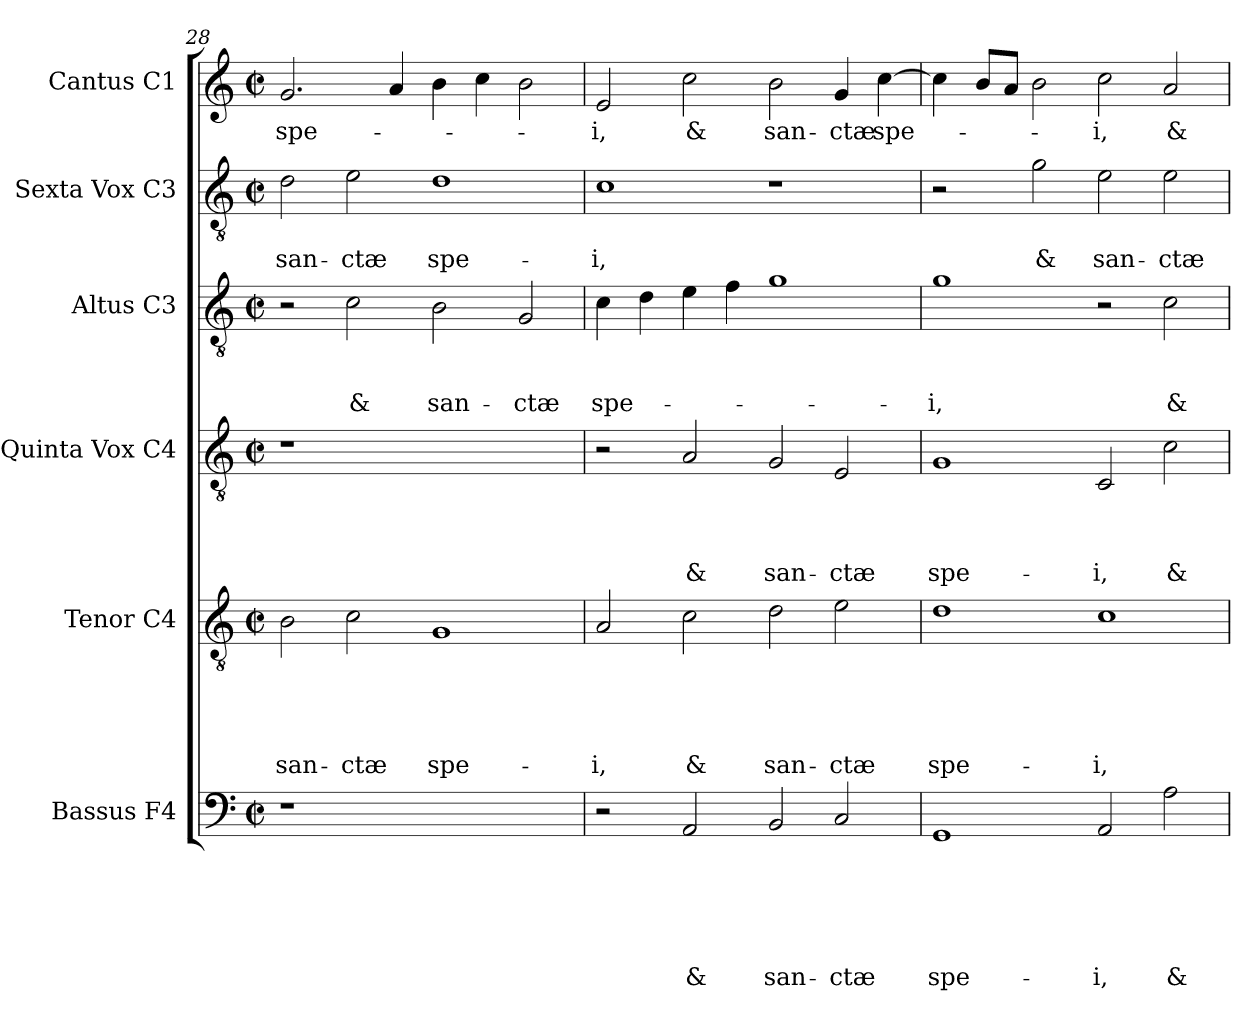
**kern	**text	**text	**text	**text	**text	**text	**kern	**text	**text	**text	**text	**text	**kern	**text	**text	**text	**text	**kern	**text	**text	**text	**kern	**text	**text	**kern	**text
*part6	*part6	*part6	*part6	*part6	*part6	*part6	*part5	*part5	*part5	*part5	*part5	*part5	*part4	*part4	*part4	*part4	*part4	*part3	*part3	*part3	*part3	*part2	*part2	*part2	*part1	*part1
*staff6	*staff6	*staff6	*staff6	*staff6	*staff6	*staff6	*staff5	*staff5	*staff5	*staff5	*staff5	*staff5	*staff4	*staff4	*staff4	*staff4	*staff4	*staff3	*staff3	*staff3	*staff3	*staff2	*staff2	*staff2	*staff1	*staff1
*I"Bassus F4	*	*	*	*	*	*	*I"Tenor C4	*	*	*	*	*	*I"Quinta Vox C4	*	*	*	*	*I"Altus C3	*	*	*	*I"Sexta Vox C3	*	*	*I"Cantus C1	*
*I'B	*	*	*	*	*	*	*I'T	*	*	*	*	*	*	*	*	*	*	*I'A	*	*	*	*	*	*	*I'C	*
*clefF4	*	*	*	*	*	*	*clefGv2	*	*	*	*	*	*clefGv2	*	*	*	*	*clefGv2	*	*	*	*clefGv2	*	*	*clefG2	*
*k[]	*	*	*	*	*	*	*k[]	*	*	*	*	*	*k[]	*	*	*	*	*k[]	*	*	*	*k[]	*	*	*k[]	*
*C:	*	*	*	*	*	*	*C:	*	*	*	*	*	*C:	*	*	*	*	*C:	*	*	*	*C:	*	*	*C:	*
*M2/2	*	*	*	*	*	*	*M2/2	*	*	*	*	*	*M2/2	*	*	*	*	*M2/2	*	*	*	*M2/2	*	*	*M2/2	*
*met(c|)	*	*	*	*	*	*	*met(c|)	*	*	*	*	*	*met(c|)	*	*	*	*	*met(c|)	*	*	*	*met(c|)	*	*	*met(c|)	*
=28	=28	=28	=28	=28	=28	=28	=28	=28	=28	=28	=28	=28	=28	=28	=28	=28	=28	=28	=28	=28	=28	=28	=28	=28	=28	=28
!	!	!	!	!	!	!	!	!	!	!	!	!LO:LY:b	!	!	!	!	!	!	!	!	!	!	!	!LO:LY:b	!	!LO:LY:b
1r	.	.	.	.	.	.	2B\	.	.	.	.	san-	1r	.	.	.	.	2r	.	.	.	2d\	.	san-	2.g/	spe-
!	!	!	!	!	!	!	!	!	!	!	!	!LO:LY:b	!	!	!	!	!	!	!	!	!LO:LY:b	!	!	!LO:LY:b	!	!
.	.	.	.	.	.	.	2c\	.	.	.	.	-ctæ	.	.	.	.	.	2c\	.	.	&	2e\	.	-ctæ	.	.
.	.	.	.	.	.	.	.	.	.	.	.	.	.	.	.	.	.	.	.	.	.	.	.	.	4a/	.
!	!	!	!	!	!	!	!	!	!	!	!	!LO:LY:b	!	!	!	!	!	!	!	!	!LO:LY:b	!	!	!LO:LY:b	!	!
1ryy	.	.	.	.	.	.	1G	.	.	.	.	spe-	1ryy	.	.	.	.	2B\	.	.	san-	1d	.	spe-	4b\	.
.	.	.	.	.	.	.	.	.	.	.	.	.	.	.	.	.	.	.	.	.	.	.	.	.	4cc\	.
!	!	!	!	!	!	!	!	!	!	!	!	!	!	!	!	!	!	!	!	!	!LO:LY:b	!	!	!	!	!
.	.	.	.	.	.	.	.	.	.	.	.	.	.	.	.	.	.	2G/	.	.	-ctæ	.	.	.	2b\	.
=29	=29	=29	=29	=29	=29	=29	=29	=29	=29	=29	=29	=29	=29	=29	=29	=29	=29	=29	=29	=29	=29	=29	=29	=29	=29	=29
!	!	!	!	!	!	!	!	!	!	!	!	!LO:LY:b	!	!	!	!	!	!	!	!	!LO:LY:b	!	!	!LO:LY:b	!	!LO:LY:b
2r	.	.	.	.	.	.	2A/	.	.	.	.	-i,	2r	.	.	.	.	4c\	.	.	spe-	1c	.	-i,	2e/	-i,
.	.	.	.	.	.	.	.	.	.	.	.	.	.	.	.	.	.	4d\	.	.	.	.	.	.	.	.
!	!	!	!	!	!	!LO:LY:b	!	!	!	!	!	!LO:LY:b	!	!	!	!	!LO:LY:b	!	!	!	!	!	!	!	!	!LO:LY:b
2AA/	.	.	.	.	.	&	2c\	.	.	.	.	&	2A/	.	.	.	&	4e\	.	.	.	.	.	.	2cc\	&
.	.	.	.	.	.	.	.	.	.	.	.	.	.	.	.	.	.	4f\	.	.	.	.	.	.	.	.
!	!	!	!	!	!	!LO:LY:b	!	!	!	!	!	!LO:LY:b	!	!	!	!	!LO:LY:b	!	!	!	!	!	!	!	!	!LO:LY:b
2BB/	.	.	.	.	.	san-	2d\	.	.	.	.	san-	2G/	.	.	.	san-	1g	.	.	.	1r	.	.	2b\	san-
!	!	!	!	!	!	!LO:LY:b	!	!	!	!	!	!LO:LY:b	!	!	!	!	!LO:LY:b	!	!	!	!	!	!	!	!	!LO:LY:b
2C/	.	.	.	.	.	-ctæ	2e\	.	.	.	.	-ctæ	2E/	.	.	.	-ctæ	.	.	.	.	.	.	.	4g/	-ctæ
!	!	!	!	!	!	!	!	!	!	!	!	!	!	!	!	!	!	!	!	!	!	!	!	!	!	!LO:LY:b
.	.	.	.	.	.	.	.	.	.	.	.	.	.	.	.	.	.	.	.	.	.	.	.	.	[4cc\	spe-
=30	=30	=30	=30	=30	=30	=30	=30	=30	=30	=30	=30	=30	=30	=30	=30	=30	=30	=30	=30	=30	=30	=30	=30	=30	=30	=30
!	!	!	!	!	!	!LO:LY:b	!	!	!	!	!	!LO:LY:b	!	!	!	!	!LO:LY:b	!	!	!	!LO:LY:b	!	!	!	!	!
1GG	.	.	.	.	.	spe-	1d	.	.	.	.	spe-	1G	.	.	.	spe-	1g	.	.	-i,	2r	.	.	4cc\]	.
.	.	.	.	.	.	.	.	.	.	.	.	.	.	.	.	.	.	.	.	.	.	.	.	.	8b/L	.
.	.	.	.	.	.	.	.	.	.	.	.	.	.	.	.	.	.	.	.	.	.	.	.	.	8a/J	.
!	!	!	!	!	!	!	!	!	!	!	!	!	!	!	!	!	!	!	!	!	!	!	!	!LO:LY:b	!	!
.	.	.	.	.	.	.	.	.	.	.	.	.	.	.	.	.	.	.	.	.	.	2g\	.	&	2b\	.
!	!	!	!	!	!	!LO:LY:b	!	!	!	!	!	!LO:LY:b	!	!	!	!	!LO:LY:b	!	!	!	!	!	!	!LO:LY:b	!	!LO:LY:b
2AA/	.	.	.	.	.	-i,	1c	.	.	.	.	-i,	2C/	.	.	.	-i,	2r	.	.	.	2e\	.	san-	2cc\	-i,
!	!	!	!	!	!	!LO:LY:b	!	!	!	!	!	!	!	!	!	!	!LO:LY:b	!	!	!	!LO:LY:b	!	!	!LO:LY:b	!	!LO:LY:b
2A\	.	.	.	.	.	&	.	.	.	.	.	.	2c\	.	.	.	&	2c\	.	.	&	2e\	.	-ctæ	2a/	&
=	=	=	=	=	=	=	=	=	=	=	=	=	=	=	=	=	=	=	=	=	=	=	=	=	=	=
*-	*-	*-	*-	*-	*-	*-	*-	*-	*-	*-	*-	*-	*-	*-	*-	*-	*-	*-	*-	*-	*-	*-	*-	*-	*-	*-
